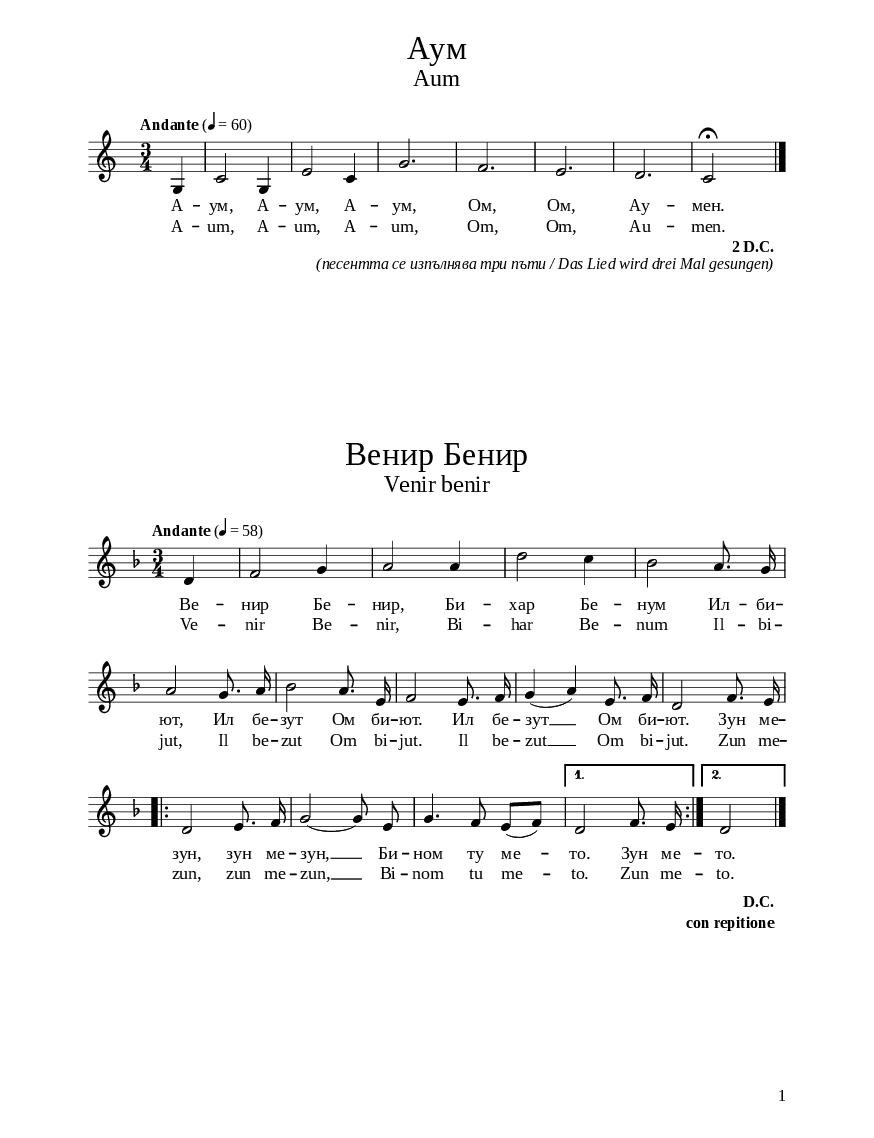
\version "2.24.1"

% include paper part and global functions
\include "include/globals.ily"

\bookpart {
  \label #'ref075
  \tocItem \markup "Аум – Aum"
  \include "include/bookpart-paper.ily"
  \score {
    \include "include/score-layout.ily"

    \new Voice \absolute {

      \clef treble
      \key c \major
      \time 3/4
      \tempoFunc "Andante" 4 "60"
      \autoBeamOff
      \partial 4

      g4 |  c'2 g4 | e'2 c'4 | g'2. |  f'2. | e'2. | d'2. | c'2 \fermata s4 | \bar "|." 
    }

    \addlyrics {
      А -- ум, А
      -- ум, А -- ум, Ом, Ом, Ау -- мен.
    }

   
    \addlyrics {
      A -- um, A
      -- um, A -- um, Om, Om, Au -- men.
    }

      \header {
        title = \titleFunc "Аум" "Aum"
      }

      \midi{}

    } % score

     \markup \dc-one "2 D.C." 
     \markup \italic \dc-one-nobold "(песентта се изпълнява три пъти / Das Lied wird drei Mal gesungen)"

    
      \markup \empty-three
        \markup \empty-three
    % include foreign translation(s) of the song

      \label #'ref076
  \tocItem \markup "Венир Бенир – Venir benir"

    \score {
      \include "include/score-layout.ily"

      \new Voice \absolute {
        \clef treble
        \key d \minor
        \time 3/4
        \tempoFunc "Andante" 4 "58"
        \autoBeamOff

        \partial 4
        d'4 | f'2 g'4 | a'2 a'4 | d''2 c''4 | bes'2 a'8. g'16 \break |

        a'2 g'8. a'16 | bes'2 a'8. e'16 | f'2 e'8. f'16 | g'4 ( a' ) e'8. f'16 |  d'2 f'8. e'16 \break |

        \repeat volta 2 { d'2 e'8. f'16 | g'2 ~ g'8 e' | g'4. f'8 e' [( f' )] |} \alternative { { d'2 f'8. e'16  | } { d'2 \break \bar "|."} }
      }

      \addlyrics {
        Ве -- нир Бе
        -- нир, Би -- хар Бе -- нум Ил -- би -- ют, Ил
        бе -- зут Ом би -- ют. Ил бе -- зут __ Ом би --
        ют. Зун ме -- зун, зун ме -- зун, __ Би -- ном ту
        ме -- то. Зун ме -- то.
      }

        \addlyrics {
        Ve -- nir Be
        -- nir, Bi -- har Be -- num Il -- bi -- jut, Il
        be -- zut Om bi -- jut. Il be -- zut __ Om bi --
        jut. Zun me -- zun, zun me -- zun, __ Bi -- nom tu
        me -- to. Zun me -- to.
      }

        \header {
          title = \titleFunc "Венир Бенир" "Venir benir"
        }

        \midi{}

      } % score
      
          \markup \dc-two "D.C." "con repitione"


    } % bookpart


